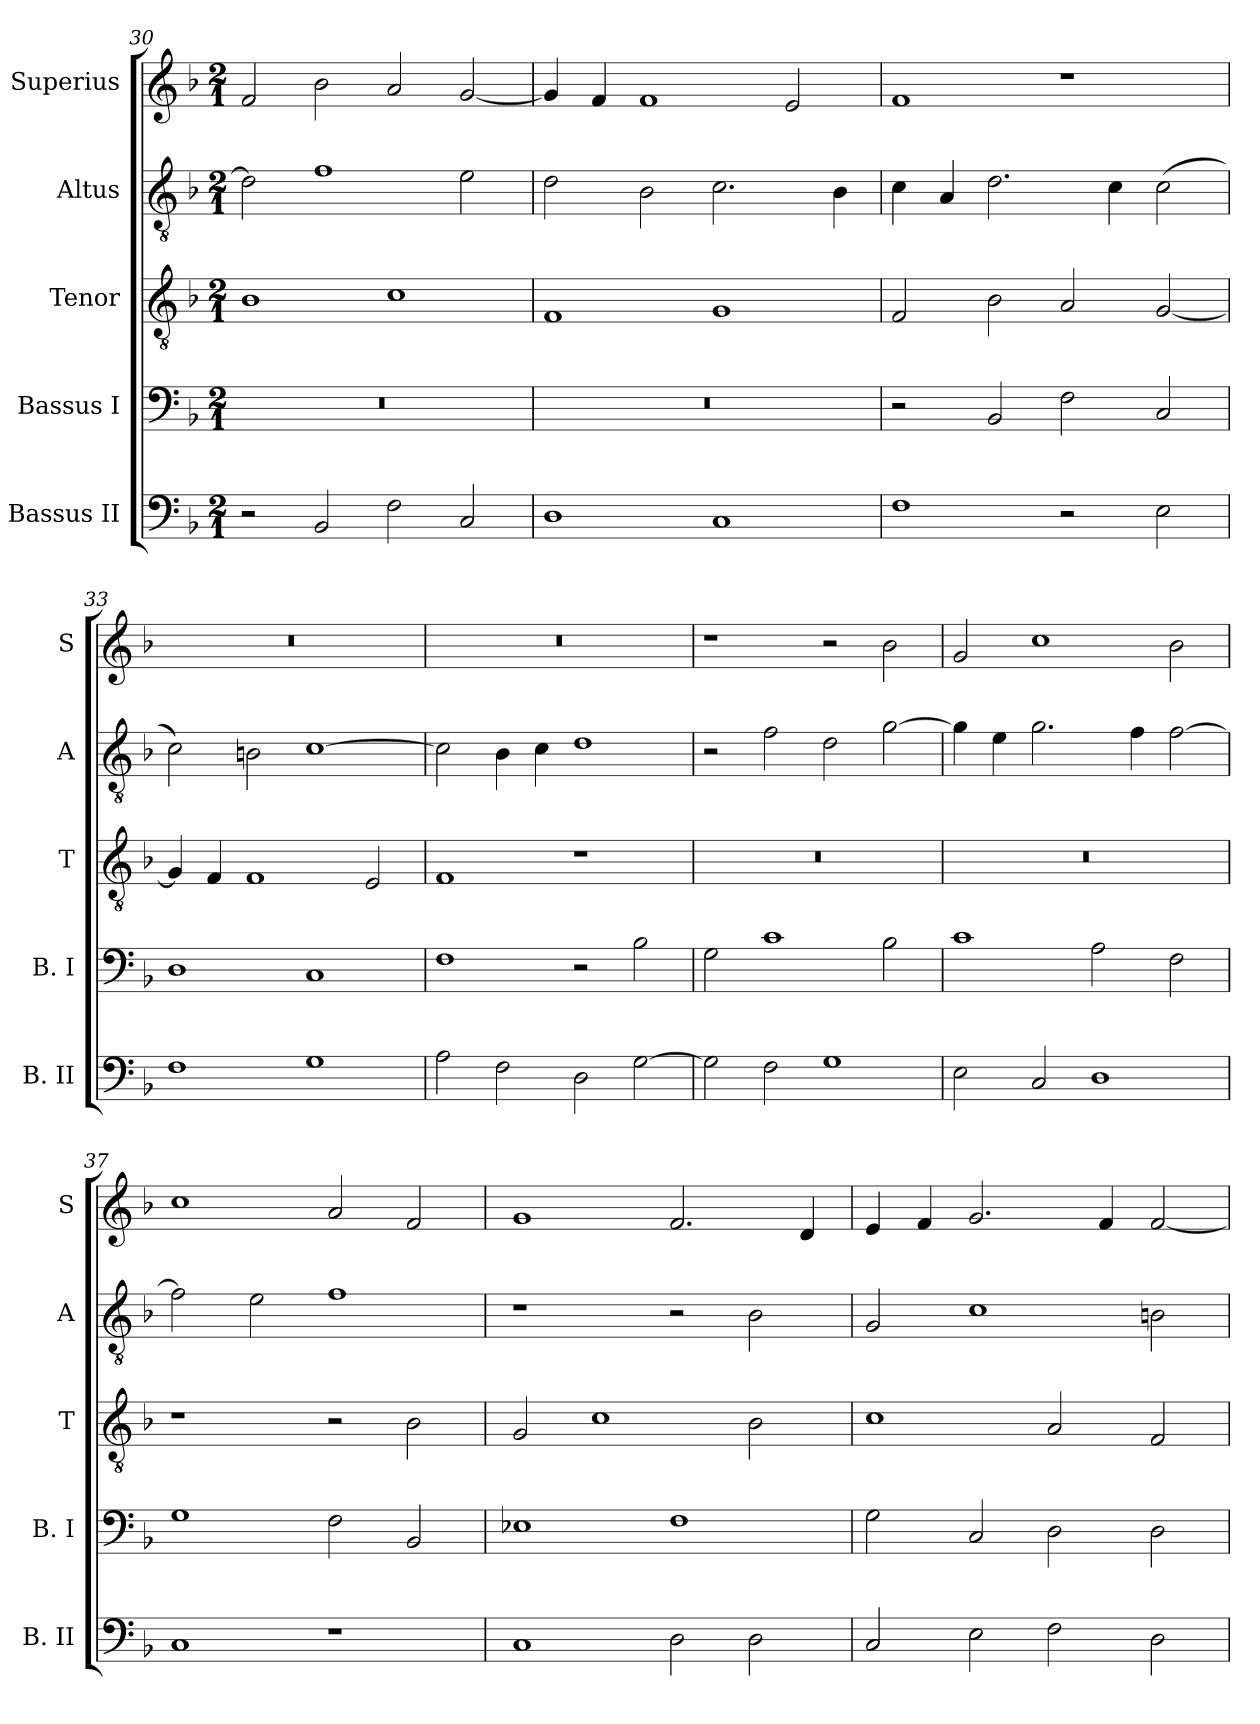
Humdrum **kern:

**kern	**kern	**kern	**kern	**kern
*part5	*part4	*part3	*part2	*part1
*staff5	*staff4	*staff3	*staff2	*staff1
*I"Bassus II	*I"Bassus I	*I"Tenor	*I"Altus	*I"Superius
*I'B. II	*I'B. I	*I'T	*I'A	*I'S
*clefF4	*clefF4	*clefGv2	*clefGv2	*clefG2
*k[b-]	*k[b-]	*k[b-]	*k[b-]	*k[b-]
*F:	*F:	*F:	*F:	*F:
*M2/1	*M2/1	*M2/1	*M2/1	*M2/1
=30	=30	=30	=30	=30
2r	0r	1B-	2d]	2f
2BB-	.	.	1f	2b-
2F	.	1c	.	2a
2C	.	.	2e	[2g
=31	=31	=31	=31	=31
1D	0r	1F	2d	4g]
.	.	.	.	4f
.	.	.	2B-	1f
1C	.	1G	2.c	.
.	.	.	.	2e
.	.	.	4B-	.
=32	=32	=32	=32	=32
1F	2r	2F	4c	1f
.	.	.	4A	.
.	2BB-	2B-	2.d	.
2r	2F	2A	.	1r
.	.	.	4c	.
2E	2C	[2G	(2c	.
=33	=33	=33	=33	=33
1F	1D	4G]	2c)	0r
.	.	4F	.	.
.	.	1F	2Bn	.
1G	1C	.	[1c	.
.	.	2E	.	.
=34	=34	=34	=34	=34
2A	1F	1F	2c]	0r
2F	.	.	4B-	.
.	.	.	4c	.
2D	2r	1r	1d	.
[2G	2B-	.	.	.
=35	=35	=35	=35	=35
2G]	2G	0r	2r	1r
2F	1c	.	2f	.
1G	.	.	2d	2r
.	2B-	.	[2g	2b-
=36	=36	=36	=36	=36
2E	1c	0r	4g]	2g
.	.	.	4e	.
2C	.	.	2.g	1cc
1D	2A	.	.	.
.	.	.	4f	.
.	2F	.	[2f	2b-
=37	=37	=37	=37	=37
1C	1G	1r	2f]	1cc
.	.	.	2e	.
1r	2F	2r	1f	2a
.	2BB-	2B-	.	2f
=38	=38	=38	=38	=38
1C	1E-X	2G	1r	1g
.	.	1c	.	.
2D	1F	.	2r	2.f
2D	.	2B-	2B-	.
.	.	.	.	4d
=39	=39	=39	=39	=39
2C	2G	1c	2G	4e
.	.	.	.	4f
2E	2C	.	1c	2.g
2F	2D	2A	.	.
.	.	.	.	4f
2D	2D	2F	2Bn	[2f
=	=	=	=	=
*-	*-	*-	*-	*-
